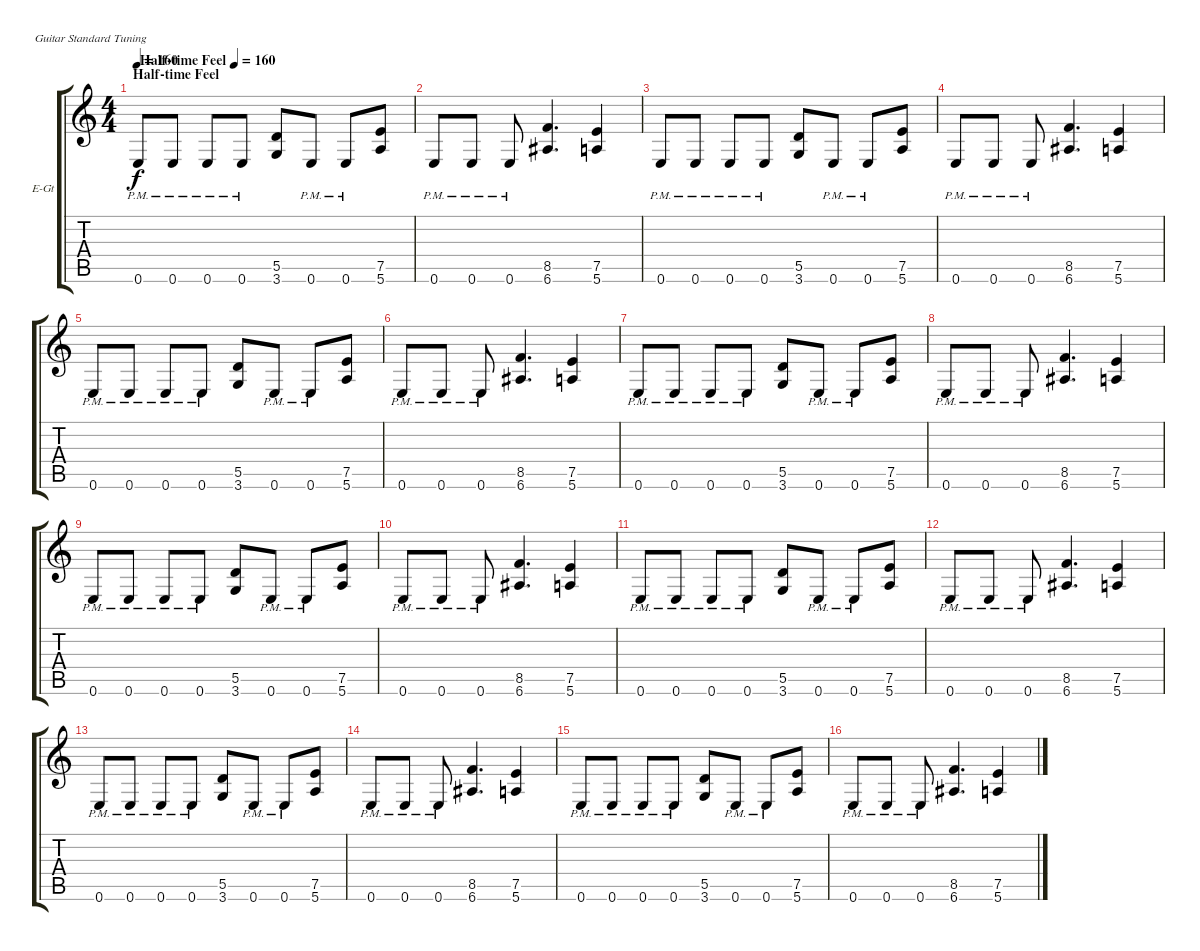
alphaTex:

\bracketExtendMode groupsimilarinstruments
\firstSystemTrackNameOrientation horizontal
\otherSystemsTrackNameOrientation horizontal
\track ("Guitar 1" "E-Gt") {instrument distortionguitar}
\staff {score tabs}
\tuning (E4 B3 G3 D3 A2 E2)
\ts (4 4)
\section ("" "Half-time Feel")
\tempo 160
\tempo (160 "Half-time Feel" 0.00625)
\clef g2
\scale
0.485477
\ks c
0.6{pm}.8{dy f} 0.6{pm}.8 0.6{pm}.8 0.6{pm}.8 (5.5 3.6).8 0.6{pm}.8 0.6{pm}.8 (7.5 5.6).8 |
\scale
0.257261 0.6{pm}.8 0.6{pm}.8 0.6{pm}.8 (8.5 6.6).4{d} (7.5 5.6).4 |
\scale
0.257261 0.6{pm}.8 0.6{pm}.8 0.6{pm}.8 0.6{pm}.8 (5.5 3.6).8 0.6{pm}.8 0.6{pm}.8 (7.5 5.6).8 |
\scale
0.333333 0.6{pm}.8 0.6{pm}.8 0.6{pm}.8 (8.5 6.6).4{d} (7.5 5.6).4 |
\scale
0.333333 0.6{pm}.8 0.6{pm}.8 0.6{pm}.8 0.6{pm}.8 (5.5 3.6).8 0.6{pm}.8 0.6{pm}.8 (7.5 5.6).8 |
\scale
0.333333 0.6{pm}.8 0.6{pm}.8 0.6{pm}.8 (8.5 6.6).4{d} (7.5 5.6).4 |
\scale
0.333333 0.6{pm}.8 0.6{pm}.8 0.6{pm}.8 0.6{pm}.8 (5.5 3.6).8 0.6{pm}.8 0.6{pm}.8 (7.5 5.6).8 |
\scale
0.333333 0.6{pm}.8 0.6{pm}.8 0.6{pm}.8 (8.5 6.6).4{d} (7.5 5.6).4 |
\scale
0.333333 0.6{pm}.8 0.6{pm}.8 0.6{pm}.8 0.6{pm}.8 (5.5 3.6).8 0.6{pm}.8 0.6{pm}.8 (7.5 5.6).8 |
\scale
0.333333 0.6{pm}.8 0.6{pm}.8 0.6{pm}.8 (8.5 6.6).4{d} (7.5 5.6).4 |
\scale
0.333333 0.6{pm}.8 0.6{pm}.8 0.6{pm}.8 0.6{pm}.8 (5.5 3.6).8 0.6{pm}.8 0.6{pm}.8 (7.5 5.6).8 |
\scale
0.333333 0.6{pm}.8 0.6{pm}.8 0.6{pm}.8 (8.5 6.6).4{d} (7.5 5.6).4 |
\scale
0.333333 0.6{pm}.8 0.6{pm}.8 0.6{pm}.8 0.6{pm}.8 (5.5 3.6).8 0.6{pm}.8 0.6{pm}.8 (7.5 5.6).8 |
\scale
0.333333 0.6{pm}.8 0.6{pm}.8 0.6{pm}.8 (8.5 6.6).4{d} (7.5 5.6).4 |
\scale
0.333333 0.6{pm}.8 0.6{pm}.8 0.6{pm}.8 0.6{pm}.8 (5.5 3.6).8 0.6{pm}.8 0.6{pm}.8 (7.5 5.6).8 |
\scale
0.333333 0.6{pm}.8 0.6{pm}.8 0.6{pm}.8 (8.5 6.6).4{d} (7.5 5.6).4
